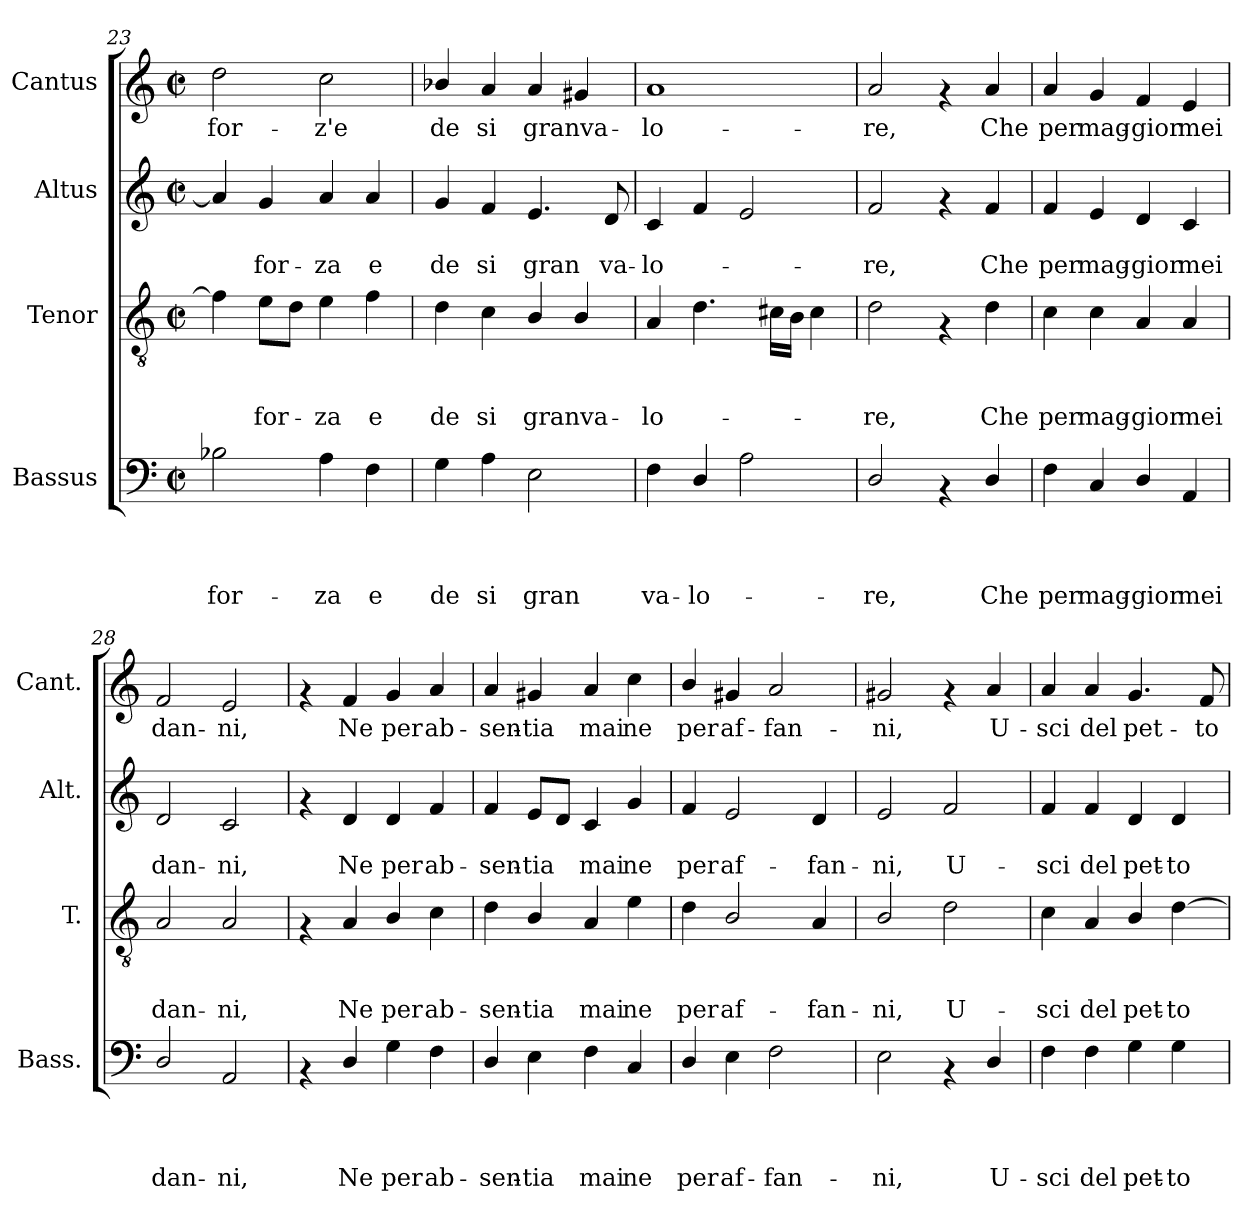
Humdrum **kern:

**kern	**text	**text	**text	**text	**kern	**text	**text	**text	**kern	**text	**text	**kern	**text
*part4	*part4	*part4	*part4	*part4	*part3	*part3	*part3	*part3	*part2	*part2	*part2	*part1	*part1
*staff4	*staff4	*staff4	*staff4	*staff4	*staff3	*staff3	*staff3	*staff3	*staff2	*staff2	*staff2	*staff1	*staff1
*I"Bassus	*	*	*	*	*I"Tenor	*	*	*	*I"Altus	*	*	*I"Cantus	*
*I'Bass.	*	*	*	*	*I'T.	*	*	*	*I'Alt.	*	*	*I'Cant.	*
*clefF4	*	*	*	*	*clefGv2	*	*	*	*clefG2	*	*	*clefG2	*
*k[]	*	*	*	*	*k[]	*	*	*	*k[]	*	*	*k[]	*
*C:	*	*	*	*	*C:	*	*	*	*C:	*	*	*C:	*
*M2/2	*	*	*	*	*M2/2	*	*	*	*M2/2	*	*	*M2/2	*
*met(c|)	*	*	*	*	*met(c|)	*	*	*	*met(c|)	*	*	*met(c|)	*
=23	=23	=23	=23	=23	=23	=23	=23	=23	=23	=23	=23	=23	=23
!	!	!	!	!LO:LY:b	!	!	!	!	!	!	!	!	!LO:LY:b
2B-X\	.	.	.	for-	4f\]	.	.	.	4a/]	.	.	2dd\	for-
!	!	!	!	!	!	!	!	!LO:LY:b	!	!	!LO:LY:b	!	!
.	.	.	.	.	8e\L	.	.	for-	4g/	.	for-	.	.
.	.	.	.	.	8d\J	.	.	.	.	.	.	.	.
!	!	!	!	!LO:LY:b	!	!	!	!LO:LY:b	!	!	!LO:LY:b	!	!LO:LY:b
4A\	.	.	.	-za	4e\	.	.	-za	4a/	.	-za	2cc\	-z'e
!	!	!	!	!LO:LY:b	!	!	!	!LO:LY:b	!	!	!LO:LY:b	!	!
4F\	.	.	.	e	4f\	.	.	e	4a/	.	e	.	.
=24	=24	=24	=24	=24	=24	=24	=24	=24	=24	=24	=24	=24	=24
!	!	!	!	!LO:LY:b	!	!	!	!LO:LY:b	!	!	!LO:LY:b	!	!LO:LY:b
4G\	.	.	.	de	4d\	.	.	de	4g/	.	de	4b-X/	de
!	!	!	!	!LO:LY:b	!	!	!	!LO:LY:b	!	!	!LO:LY:b	!	!LO:LY:b
4A\	.	.	.	si	4c\	.	.	si	4f/	.	si	4a/	si
!	!	!	!	!LO:LY:b	!	!	!	!LO:LY:b	!	!	!LO:LY:b	!	!LO:LY:b
2E\	.	.	.	gran	4B/	.	.	granva-	4.e/	.	gran	4a/	granva-
.	.	.	.	.	4B/	.	.	.	.	.	.	4g#X/	.
!	!	!	!	!	!	!	!	!	!	!	!LO:LY:b	!	!
.	.	.	.	.	.	.	.	.	8d/	.	va-	.	.
=25	=25	=25	=25	=25	=25	=25	=25	=25	=25	=25	=25	=25	=25
!	!	!	!	!LO:LY:b	!	!	!	!LO:LY:b	!	!	!LO:LY:b	!	!LO:LY:b
4F\	.	.	.	va-	4A/	.	.	-lo-	4c/	.	-lo-	1a	-lo-
!	!	!	!	!LO:LY:b	!	!	!	!	!	!	!	!	!
4D/	.	.	.	-lo-	4.d\	.	.	.	4f/	.	.	.	.
2A\	.	.	.	.	.	.	.	.	2e/	.	.	.	.
.	.	.	.	.	16c#X\LL	.	.	.	.	.	.	.	.
.	.	.	.	.	16B\JJ	.	.	.	.	.	.	.	.
.	.	.	.	.	4c#\	.	.	.	.	.	.	.	.
=26	=26	=26	=26	=26	=26	=26	=26	=26	=26	=26	=26	=26	=26
!	!	!	!	!LO:LY:b	!	!	!	!LO:LY:b	!	!	!LO:LY:b	!	!LO:LY:b
2D/	.	.	.	-re,	2d\	.	.	-re,	2f/	.	-re,	2a/	-re,
4rAA	.	.	.	.	4rF	.	.	.	4rf	.	.	4rf	.
!	!	!	!	!LO:LY:b	!	!	!	!LO:LY:b	!	!	!LO:LY:b	!	!LO:LY:b
4D/	.	.	.	Che	4d\	.	.	Che	4f/	.	Che	4a/	Che
=27	=27	=27	=27	=27	=27	=27	=27	=27	=27	=27	=27	=27	=27
!	!	!	!	!LO:LY:b	!	!	!	!LO:LY:b	!	!	!LO:LY:b	!	!LO:LY:b
4F\	.	.	.	per	4c\	.	.	per	4f/	.	per	4a/	per
!	!	!	!	!LO:LY:b	!	!	!	!LO:LY:b	!	!	!LO:LY:b	!	!LO:LY:b
4C/	.	.	.	mag-	4c\	.	.	mag-	4e/	.	mag-	4g/	mag-
!	!	!	!	!LO:LY:b	!	!	!	!LO:LY:b	!	!	!LO:LY:b	!	!LO:LY:b
4D/	.	.	.	-gior	4A/	.	.	-gior	4d/	.	-gior	4f/	-gior
!	!	!	!	!LO:LY:b	!	!	!	!LO:LY:b	!	!	!LO:LY:b	!	!LO:LY:b
4AA/	.	.	.	mei	4A/	.	.	mei	4c/	.	mei	4e/	mei
=28	=28	=28	=28	=28	=28	=28	=28	=28	=28	=28	=28	=28	=28
!	!	!	!	!LO:LY:b	!	!	!	!LO:LY:b	!	!	!LO:LY:b	!	!LO:LY:b
2D/	.	.	.	dan-	2A/	.	.	dan-	2d/	.	dan-	2f/	dan-
!	!	!	!	!LO:LY:b	!	!	!	!LO:LY:b	!	!	!LO:LY:b	!	!LO:LY:b
2AA/	.	.	.	-ni,	2A/	.	.	-ni,	2c/	.	-ni,	2e/	-ni,
!!LO:LB:g=z
=29	=29	=29	=29	=29	=29	=29	=29	=29	=29	=29	=29	=29	=29
4rAA	.	.	.	.	4rF	.	.	.	4rf	.	.	4rf	.
!	!	!	!	!LO:LY:b	!	!	!	!LO:LY:b	!	!	!LO:LY:b	!	!LO:LY:b
4D/	.	.	.	Ne	4A/	.	.	Ne	4d/	.	Ne	4f/	Ne
!	!	!	!	!LO:LY:b	!	!	!	!LO:LY:b	!	!	!LO:LY:b	!	!LO:LY:b
4G\	.	.	.	per	4B/	.	.	per	4d/	.	per	4g/	per
!	!	!	!	!LO:LY:b	!	!	!	!LO:LY:b	!	!	!LO:LY:b	!	!LO:LY:b
4F\	.	.	.	ab-	4c\	.	.	ab-	4f/	.	ab-	4a/	ab-
=30	=30	=30	=30	=30	=30	=30	=30	=30	=30	=30	=30	=30	=30
!	!	!	!	!LO:LY:b	!	!	!	!LO:LY:b	!	!	!LO:LY:b	!	!LO:LY:b
4D/	.	.	.	-sen-	4d\	.	.	-sen-	4f/	.	-sen-	4a/	-sen-
!	!	!	!	!LO:LY:b	!	!	!	!LO:LY:b	!	!	!LO:LY:b	!	!LO:LY:b
4E\	.	.	.	-tia	4B/	.	.	-tia	8e/L	.	-tia	4g#X/	-tia
.	.	.	.	.	.	.	.	.	8d/J	.	.	.	.
!	!	!	!	!LO:LY:b	!	!	!	!LO:LY:b	!	!	!LO:LY:b	!	!LO:LY:b
4F\	.	.	.	mai	4A/	.	.	mai	4c/	.	mai	4a/	mai
!	!	!	!	!LO:LY:b	!	!	!	!LO:LY:b	!	!	!LO:LY:b	!	!LO:LY:b
4C/	.	.	.	ne	4e\	.	.	ne	4g/	.	ne	4cc\	ne
=31	=31	=31	=31	=31	=31	=31	=31	=31	=31	=31	=31	=31	=31
!	!	!	!	!LO:LY:b	!	!	!	!LO:LY:b	!	!	!LO:LY:b	!	!LO:LY:b
4D/	.	.	.	per	4d\	.	.	per	4f/	.	per	4b/	per
!	!	!	!	!LO:LY:b	!	!	!	!LO:LY:b	!	!	!LO:LY:b	!	!LO:LY:b
4E\	.	.	.	af-	2B/	.	.	af-	2e/	.	af-	4g#X/	af-
!	!	!	!	!LO:LY:b	!	!	!	!	!	!	!	!	!LO:LY:b
2F\	.	.	.	-fan-	.	.	.	.	.	.	.	2a/	-fan-
!	!	!	!	!	!	!	!	!LO:LY:b	!	!	!LO:LY:b	!	!
.	.	.	.	.	4A/	.	.	-fan-	4d/	.	-fan-	.	.
=32	=32	=32	=32	=32	=32	=32	=32	=32	=32	=32	=32	=32	=32
!	!	!	!	!LO:LY:b	!	!	!	!LO:LY:b	!	!	!LO:LY:b	!	!LO:LY:b
2E\	.	.	.	-ni,	2B/	.	.	-ni,	2e/	.	-ni,	2g#X/	-ni,
!	!	!	!	!	!	!	!	!LO:LY:b	!	!	!LO:LY:b	!	!
4rAA	.	.	.	.	2d\	.	.	U-	2f/	.	U-	4rf	.
!	!	!	!	!LO:LY:b	!	!	!	!	!	!	!	!	!LO:LY:b
4D/	.	.	.	U-	.	.	.	.	.	.	.	4a/	U-
=33	=33	=33	=33	=33	=33	=33	=33	=33	=33	=33	=33	=33	=33
!	!	!	!	!LO:LY:b	!	!	!	!LO:LY:b	!	!	!LO:LY:b	!	!LO:LY:b
4F\	.	.	.	-sci	4c\	.	.	-sci	4f/	.	-sci	4a/	-sci
!	!	!	!	!LO:LY:b	!	!	!	!LO:LY:b	!	!	!LO:LY:b	!	!LO:LY:b
4F\	.	.	.	del	4A/	.	.	del	4f/	.	del	4a/	del
!	!	!	!	!LO:LY:b	!	!	!	!LO:LY:b	!	!	!LO:LY:b	!	!LO:LY:b
4G\	.	.	.	pet-	4B/	.	.	pet-	4d/	.	pet-	4.g/	pet-
!	!	!	!	!LO:LY:b	!	!	!	!LO:LY:b	!	!	!LO:LY:b	!	!
4G\	.	.	.	-to	[>4d\	.	.	-to	4d/	.	-to	.	.
!	!	!	!	!	!	!	!	!	!	!	!	!	!LO:LY:b
.	.	.	.	.	.	.	.	.	.	.	.	8f/	-to
=	=	=	=	=	=	=	=	=	=	=	=	=	=
*-	*-	*-	*-	*-	*-	*-	*-	*-	*-	*-	*-	*-	*-
